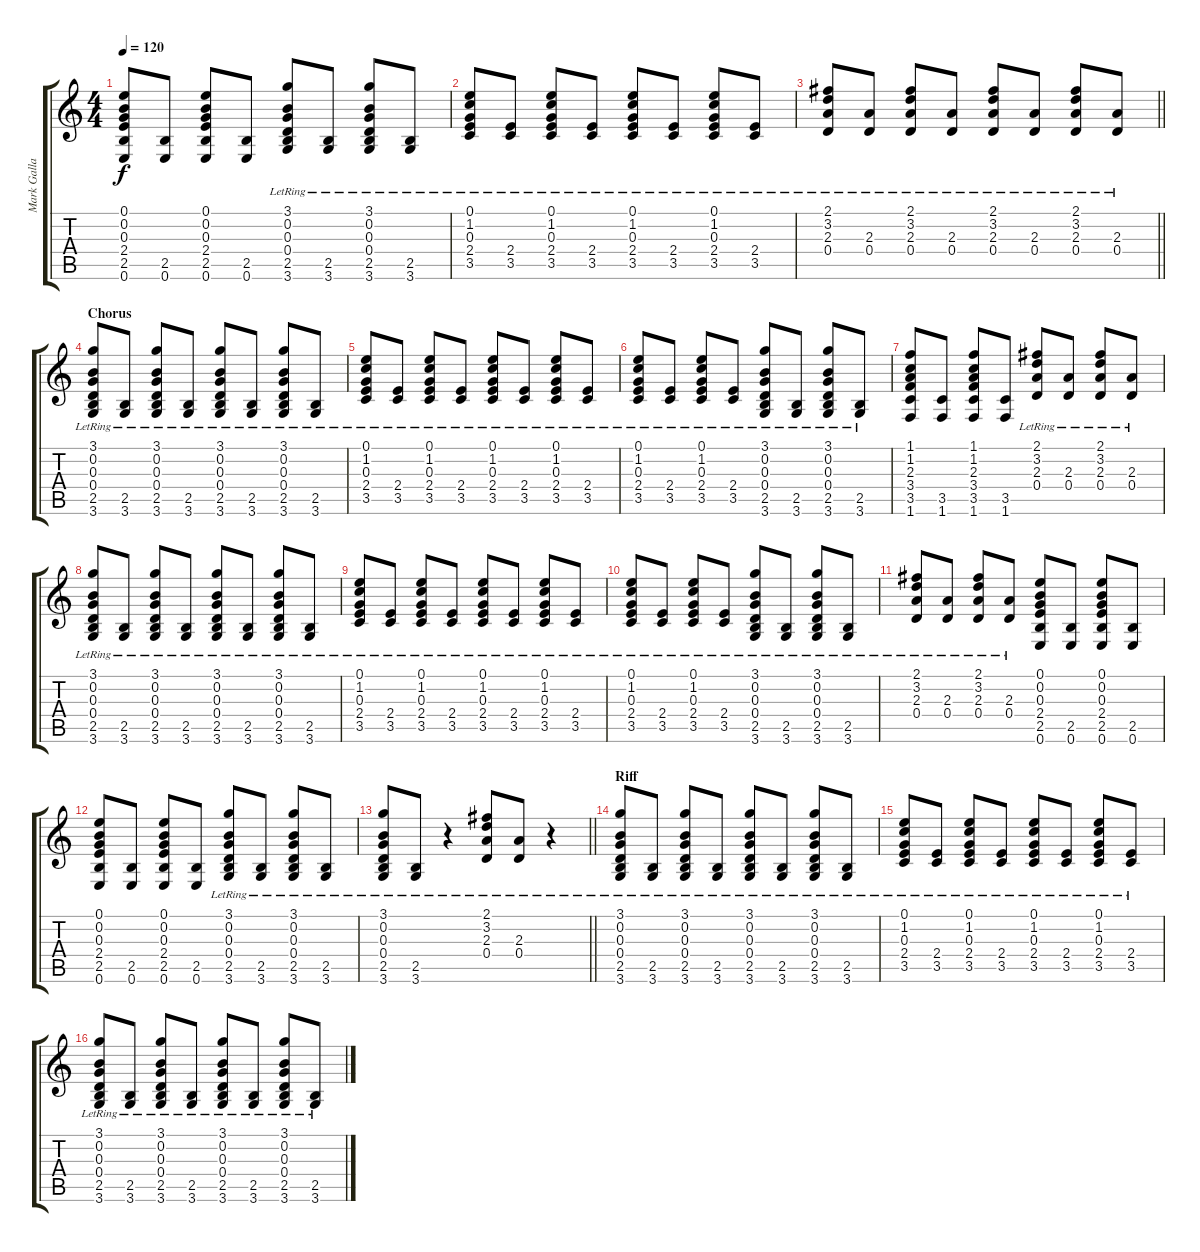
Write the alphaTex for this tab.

\track ("Mark Gallagher" "Mark Galla") {instrument acousticguitarsteel}
\staff {score tabs}
\tuning (E4 B3 G3 D3 A2 E2) {hide}
\ts (4 4)
\tempo 120
\clef g2
\ks c
(0.1 0.2 0.3 2.4 2.5 0.6).8{dy f} (2.5 0.6).8 (0.1 0.2 0.3 2.4 2.5 0.6).8 (2.5 0.6).8 (3.1{lr} 0.2{lr} 0.3{lr} 0.4{lr} 2.5{lr} 3.6{lr}).8 (2.5{lr} 3.6{lr}).8 (3.1{lr} 0.2{lr} 0.3{lr} 0.4{lr} 2.5{lr} 3.6{lr}).8 (2.5{lr} 3.6{lr}).8 |
(0.1{lr} 1.2{lr} 0.3{lr} 2.4{lr} 3.5{lr}).8 (2.4{lr} 3.5{lr}).8 (0.1{lr} 1.2{lr} 0.3{lr} 2.4{lr} 3.5{lr}).8 (2.4{lr} 3.5{lr}).8 (0.1{lr} 1.2{lr} 0.3{lr} 2.4{lr} 3.5{lr}).8 (2.4{lr} 3.5{lr}).8 (0.1{lr} 1.2{lr} 0.3{lr} 2.4{lr} 3.5{lr}).8 (2.4{lr} 3.5{lr}).8 |
\barLineRight lightlight
(2.1{lr} 3.2{lr} 2.3{lr} 0.4{lr}).8 (2.3{lr} 0.4{lr}).8 (2.1{lr} 3.2{lr} 2.3{lr} 0.4{lr}).8 (2.3{lr} 0.4{lr}).8 (2.1{lr} 3.2{lr} 2.3{lr} 0.4{lr}).8 (2.3{lr} 0.4{lr}).8 (2.1{lr} 3.2{lr} 2.3{lr} 0.4{lr}).8 (2.3{lr} 0.4{lr}).8 |
\section ("" "Chorus")
(3.1{lr} 0.2{lr} 0.3{lr} 0.4{lr} 2.5{lr} 3.6{lr}).8 (2.5{lr} 3.6{lr}).8 (3.1{lr} 0.2{lr} 0.3{lr} 0.4{lr} 2.5{lr} 3.6{lr}).8 (2.5{lr} 3.6{lr}).8 (3.1{lr} 0.2{lr} 0.3{lr} 0.4{lr} 2.5{lr} 3.6{lr}).8 (2.5{lr} 3.6{lr}).8 (3.1{lr} 0.2{lr} 0.3{lr} 0.4{lr} 2.5{lr} 3.6{lr}).8 (2.5{lr} 3.6{lr}).8 |
(0.1{lr} 1.2{lr} 0.3{lr} 2.4{lr} 3.5{lr}).8 (2.4{lr} 3.5{lr}).8 (0.1{lr} 1.2{lr} 0.3{lr} 2.4{lr} 3.5{lr}).8 (2.4{lr} 3.5{lr}).8 (0.1{lr} 1.2{lr} 0.3{lr} 2.4{lr} 3.5{lr}).8 (2.4{lr} 3.5{lr}).8 (0.1{lr} 1.2{lr} 0.3{lr} 2.4{lr} 3.5{lr}).8 (2.4{lr} 3.5{lr}).8 |
(0.1{lr} 1.2{lr} 0.3{lr} 2.4{lr} 3.5{lr}).8 (2.4{lr} 3.5{lr}).8 (0.1{lr} 1.2{lr} 0.3{lr} 2.4{lr} 3.5{lr}).8 (2.4{lr} 3.5{lr}).8 (3.1{lr} 0.2{lr} 0.3{lr} 0.4{lr} 2.5{lr} 3.6{lr}).8 (2.5{lr} 3.6{lr}).8 (3.1{lr} 0.2{lr} 0.3{lr} 0.4{lr} 2.5{lr} 3.6{lr}).8 (2.5{lr} 3.6{lr}).8 |
(1.1 1.2 2.3 3.4 3.5 1.6).8 (3.5 1.6).8 (1.1 1.2 2.3 3.4 3.5 1.6).8 (3.5 1.6).8 (2.1{lr} 3.2{lr} 2.3{lr} 0.4{lr}).8 (2.3{lr} 0.4{lr}).8 (2.1{lr} 3.2{lr} 2.3{lr} 0.4{lr}).8 (2.3{lr} 0.4{lr}).8 |
(3.1{lr} 0.2{lr} 0.3{lr} 0.4{lr} 2.5{lr} 3.6{lr}).8 (2.5{lr} 3.6{lr}).8 (3.1{lr} 0.2{lr} 0.3{lr} 0.4{lr} 2.5{lr} 3.6{lr}).8 (2.5{lr} 3.6{lr}).8 (3.1{lr} 0.2{lr} 0.3{lr} 0.4{lr} 2.5{lr} 3.6{lr}).8 (2.5{lr} 3.6{lr}).8 (3.1{lr} 0.2{lr} 0.3{lr} 0.4{lr} 2.5{lr} 3.6{lr}).8 (2.5{lr} 3.6{lr}).8 |
(0.1{lr} 1.2{lr} 0.3{lr} 2.4{lr} 3.5{lr}).8 (2.4{lr} 3.5{lr}).8 (0.1{lr} 1.2{lr} 0.3{lr} 2.4{lr} 3.5{lr}).8 (2.4{lr} 3.5{lr}).8 (0.1{lr} 1.2{lr} 0.3{lr} 2.4{lr} 3.5{lr}).8 (2.4{lr} 3.5{lr}).8 (0.1{lr} 1.2{lr} 0.3{lr} 2.4{lr} 3.5{lr}).8 (2.4{lr} 3.5{lr}).8 |
(0.1{lr} 1.2{lr} 0.3{lr} 2.4{lr} 3.5{lr}).8 (2.4{lr} 3.5{lr}).8 (0.1{lr} 1.2{lr} 0.3{lr} 2.4{lr} 3.5{lr}).8 (2.4{lr} 3.5{lr}).8 (3.1{lr} 0.2{lr} 0.3{lr} 0.4{lr} 2.5{lr} 3.6{lr}).8 (2.5{lr} 3.6{lr}).8 (3.1{lr} 0.2{lr} 0.3{lr} 0.4{lr} 2.5{lr} 3.6{lr}).8 (2.5{lr} 3.6{lr}).8 |
(2.1{lr} 3.2{lr} 2.3{lr} 0.4{lr}).8 (2.3{lr} 0.4{lr}).8 (2.1{lr} 3.2{lr} 2.3{lr} 0.4{lr}).8 (2.3{lr} 0.4{lr}).8 (0.1 0.2 0.3 2.4 2.5 0.6).8 (2.5 0.6).8 (0.1 0.2 0.3 2.4 2.5 0.6).8 (2.5 0.6).8 |
(0.1 0.2 0.3 2.4 2.5 0.6).8 (2.5 0.6).8 (0.1 0.2 0.3 2.4 2.5 0.6).8 (2.5 0.6).8 (3.1{lr} 0.2{lr} 0.3{lr} 0.4{lr} 2.5{lr} 3.6{lr}).8 (2.5{lr} 3.6{lr}).8 (3.1{lr} 0.2{lr} 0.3{lr} 0.4{lr} 2.5{lr} 3.6{lr}).8 (2.5{lr} 3.6{lr}).8 |
\barLineRight lightlight
(3.1{lr} 0.2{lr} 0.3{lr} 0.4{lr} 2.5{lr} 3.6{lr}).8 (2.5{lr} 3.6{lr}).8 r.4 (2.1{lr} 3.2{lr} 2.3{lr} 0.4{lr}).8 (2.3{lr} 0.4{lr}).8 r.4 |
\section ("" "Riff")
(3.1{lr} 0.2{lr} 0.3{lr} 0.4{lr} 2.5{lr} 3.6{lr}).8 (2.5{lr} 3.6{lr}).8 (3.1{lr} 0.2{lr} 0.3{lr} 0.4{lr} 2.5{lr} 3.6{lr}).8 (2.5{lr} 3.6{lr}).8 (3.1{lr} 0.2{lr} 0.3{lr} 0.4{lr} 2.5{lr} 3.6{lr}).8 (2.5{lr} 3.6{lr}).8 (3.1{lr} 0.2{lr} 0.3{lr} 0.4{lr} 2.5{lr} 3.6{lr}).8 (2.5{lr} 3.6{lr}).8 |
(0.1{lr} 1.2{lr} 0.3{lr} 2.4{lr} 3.5{lr}).8 (2.4{lr} 3.5{lr}).8 (0.1{lr} 1.2{lr} 0.3{lr} 2.4{lr} 3.5{lr}).8 (2.4{lr} 3.5{lr}).8 (0.1{lr} 1.2{lr} 0.3{lr} 2.4{lr} 3.5{lr}).8 (2.4{lr} 3.5{lr}).8 (0.1{lr} 1.2{lr} 0.3{lr} 2.4{lr} 3.5{lr}).8 (2.4{lr} 3.5{lr}).8 |
(3.1{lr} 0.2{lr} 0.3{lr} 0.4{lr} 2.5{lr} 3.6{lr}).8 (2.5{lr} 3.6{lr}).8 (3.1{lr} 0.2{lr} 0.3{lr} 0.4{lr} 2.5{lr} 3.6{lr}).8 (2.5{lr} 3.6{lr}).8 (3.1{lr} 0.2{lr} 0.3{lr} 0.4{lr} 2.5{lr} 3.6{lr}).8 (2.5{lr} 3.6{lr}).8 (3.1{lr} 0.2{lr} 0.3{lr} 0.4{lr} 2.5{lr} 3.6{lr}).8 (2.5{lr} 3.6{lr}).8
